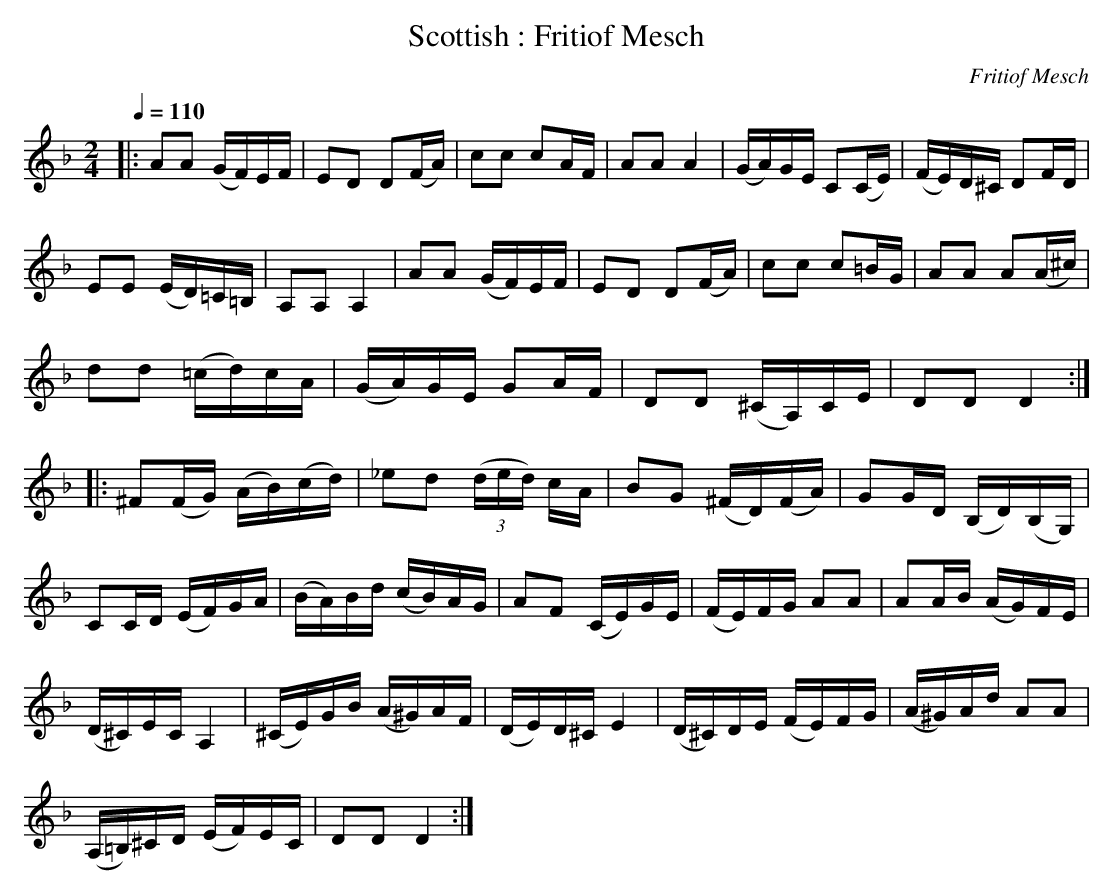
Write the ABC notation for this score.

X:1
T:Scottish : Fritiof Mesch
C:Fritiof Mesch
M:2/4
L:1/16
Q:1/4=110
K:Dm
|:A2A2 (GF)EF | E2D2 D2(FA) | c2c2 c2AF | A2A2 A4 | (GA)GE C2(CE) | (FE)D^C D2FD|
E2E2 (ED)=C=B, | A,2A,2 A,4 |A2A2 (GF)EF | E2D2 D2(FA) |c2c2 c2=BG | A2A2 A2(A^c)|
d2d2 (=cd)cA | (GA)GE G2AF |D2D2 (^CA,)CE | D2D2 D4 :|
|: ^F2(FG) (AB)(cd) | _e2d2 ((3ded) cA |B2G2 (^FD)(FA) | G2GD (B,D)(B,G,) |
C2CD (EF)GA | (BA)Bd (cB)AG |A2F2 (CE)GE | (FE)FG A2A2 |A2AB (AG)FE |
(D^C)EC A,4 |(^CE)GB (A^G)AF | (DE)D^C E4 |(D^C)DE (FE)FG | (A^G)Ad A2A2 |
(A,=B,)^CD (EF)EC | D2D2 D4:|
